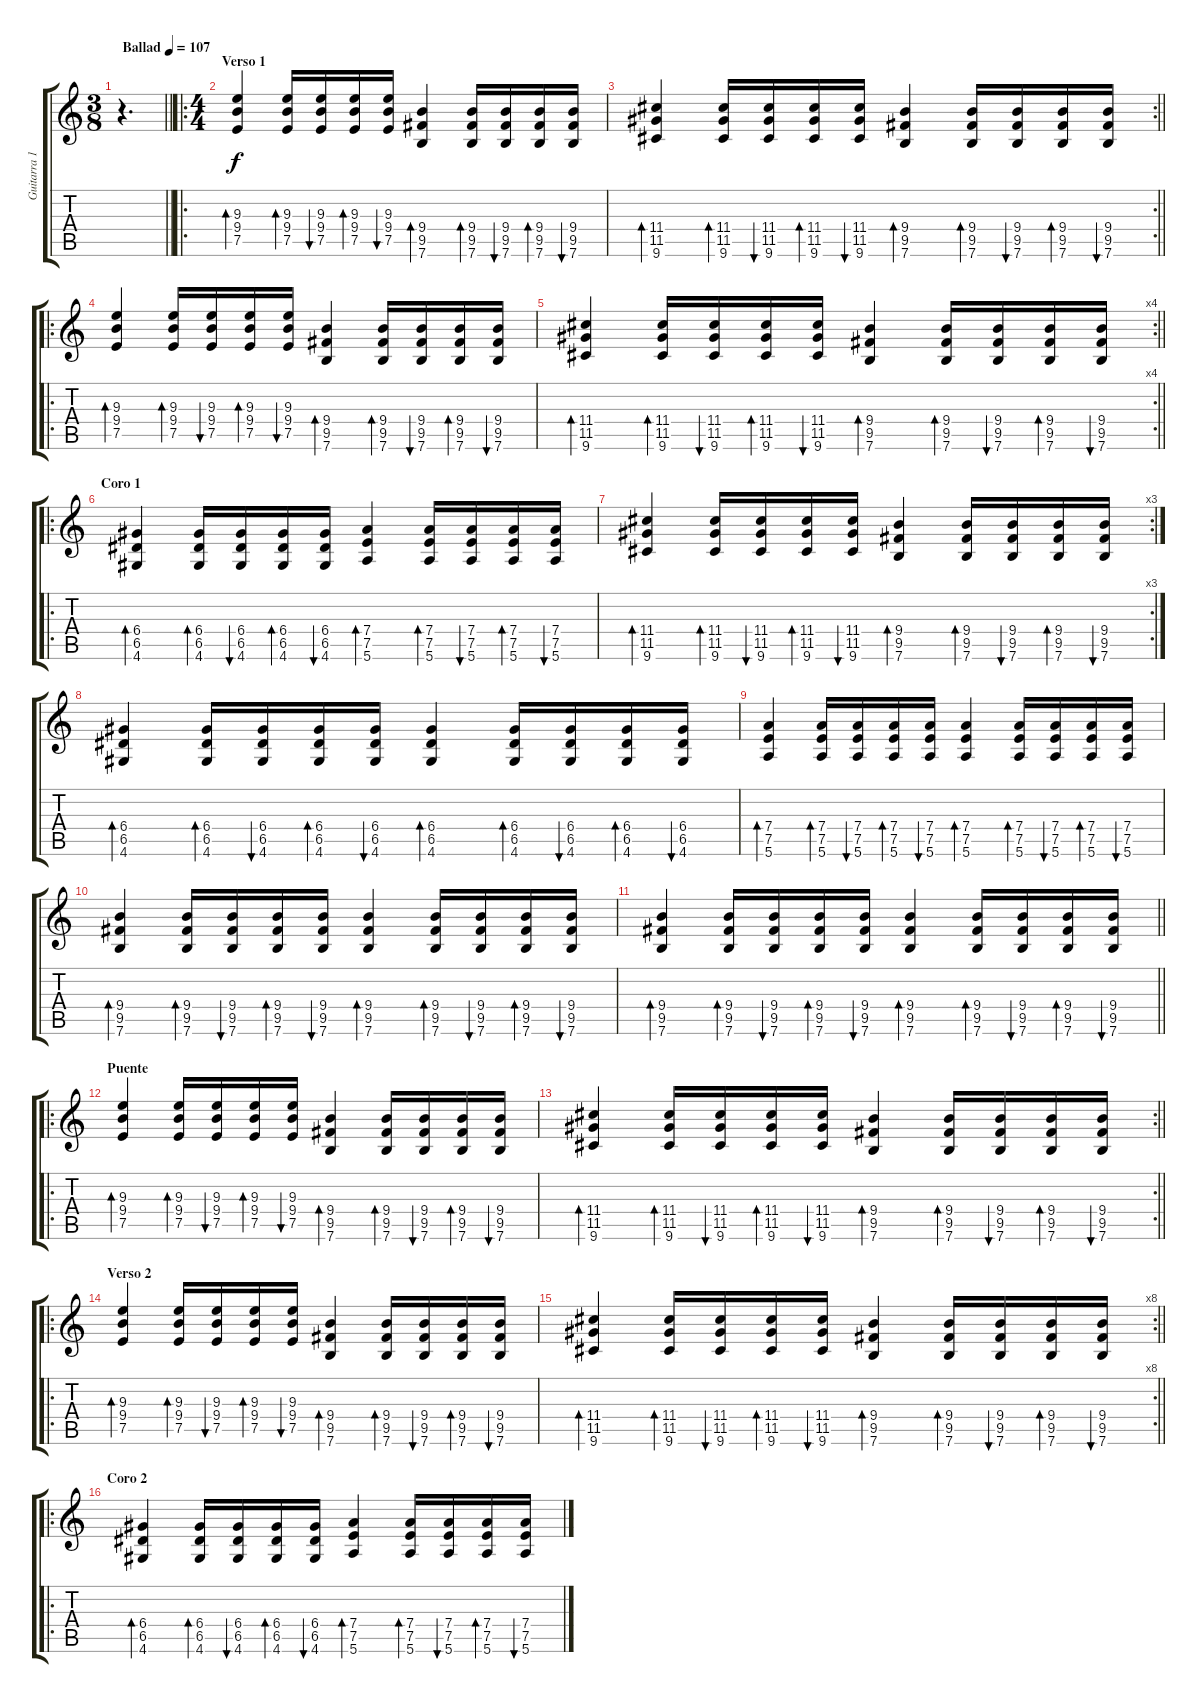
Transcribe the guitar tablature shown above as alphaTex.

\track ("Guitarra 1" "Guitarra 1") {instrument acousticguitarsteel}
\staff {score tabs}
\tuning (E4 B3 G3 D3 A2 E2) {hide}
\ts (3 8)
\tempo (107 "Ballad")
\clef g2
\barLineRight lightlight
\ks c
r.4{d dy f instrument acousticguitarsteel} |
\ro
\ts (4 4)
\section ("" "Verso 1")
(9.3 9.4 7.5).4{bd 60} (9.3 9.4 7.5).16{bd 60} (9.3 9.4 7.5).16{bu 60} (9.3 9.4 7.5).16{bd 60} (9.3 9.4 7.5).16{bu 60} (9.4 9.5 7.6).4{bd 60} (9.4 9.5 7.6).16{bd 60} (9.4 9.5 7.6).16{bu 60} (9.4 9.5 7.6).16{bd 60} (9.4 9.5 7.6).16{bu 60} |
\rc 2
\barLineRight lightlight
(11.4 11.5 9.6).4{bd 60} (11.4 11.5 9.6).16{bd 60} (11.4 11.5 9.6).16{bu 60} (11.4 11.5 9.6).16{bd 60} (11.4 11.5 9.6).16{bu 60} (9.4 9.5 7.6).4{bd 60} (9.4 9.5 7.6).16{bd 60} (9.4 9.5 7.6).16{bu 60} (9.4 9.5 7.6).16{bd 60} (9.4 9.5 7.6).16{bu 60} |
\ro
(9.3 9.4 7.5).4{bd 60} (9.3 9.4 7.5).16{bd 60} (9.3 9.4 7.5).16{bu 60} (9.3 9.4 7.5).16{bd 60} (9.3 9.4 7.5).16{bu 60} (9.4 9.5 7.6).4{bd 60} (9.4 9.5 7.6).16{bd 60} (9.4 9.5 7.6).16{bu 60} (9.4 9.5 7.6).16{bd 60} (9.4 9.5 7.6).16{bu 60} |
\rc 4
\barLineRight lightlight
(11.4 11.5 9.6).4{bd 60} (11.4 11.5 9.6).16{bd 60} (11.4 11.5 9.6).16{bu 60} (11.4 11.5 9.6).16{bd 60} (11.4 11.5 9.6).16{bu 60} (9.4 9.5 7.6).4{bd 60} (9.4 9.5 7.6).16{bd 60} (9.4 9.5 7.6).16{bu 60} (9.4 9.5 7.6).16{bd 60} (9.4 9.5 7.6).16{bu 60} |
\ro
\section ("" "Coro 1")
(6.4 6.5 4.6).4{bd 60} (6.4 6.5 4.6).16{bd 60} (6.4 6.5 4.6).16{bu 60} (6.4 6.5 4.6).16{bd 60} (6.4 6.5 4.6).16{bu 60} (7.4 7.5 5.6).4{bd 60} (7.4 7.5 5.6).16{bd 60} (7.4 7.5 5.6).16{bu 60} (7.4 7.5 5.6).16{bd 60} (7.4 7.5 5.6).16{bu 60} |
\rc 3
(11.4 11.5 9.6).4{bd 60} (11.4 11.5 9.6).16{bd 60} (11.4 11.5 9.6).16{bu 60} (11.4 11.5 9.6).16{bd 60} (11.4 11.5 9.6).16{bu 60} (9.4 9.5 7.6).4{bd 60} (9.4 9.5 7.6).16{bd 60} (9.4 9.5 7.6).16{bu 60} (9.4 9.5 7.6).16{bd 60} (9.4 9.5 7.6).16{bu 60} |
(6.4 6.5 4.6).4{bd 60} (6.4 6.5 4.6).16{bd 60} (6.4 6.5 4.6).16{bu 60} (6.4 6.5 4.6).16{bd 60} (6.4 6.5 4.6).16{bu 60} (6.4 6.5 4.6).4{bd 60} (6.4 6.5 4.6).16{bd 60} (6.4 6.5 4.6).16{bu 60} (6.4 6.5 4.6).16{bd 60} (6.4 6.5 4.6).16{bu 60} |
(7.4 7.5 5.6).4{bd 60} (7.4 7.5 5.6).16{bd 60} (7.4 7.5 5.6).16{bu 60} (7.4 7.5 5.6).16{bd 60} (7.4 7.5 5.6).16{bu 60} (7.4 7.5 5.6).4{bd 60} (7.4 7.5 5.6).16{bd 60} (7.4 7.5 5.6).16{bu 60} (7.4 7.5 5.6).16{bd 60} (7.4 7.5 5.6).16{bu 60} |
(9.4 9.5 7.6).4{bd 60} (9.4 9.5 7.6).16{bd 60} (9.4 9.5 7.6).16{bu 60} (9.4 9.5 7.6).16{bd 60} (9.4 9.5 7.6).16{bu 60} (9.4 9.5 7.6).4{bd 60} (9.4 9.5 7.6).16{bd 60} (9.4 9.5 7.6).16{bu 60} (9.4 9.5 7.6).16{bd 60} (9.4 9.5 7.6).16{bu 60} |
\barLineRight lightlight
(9.4 9.5 7.6).4{bd 60} (9.4 9.5 7.6).16{bd 60} (9.4 9.5 7.6).16{bu 60} (9.4 9.5 7.6).16{bd 60} (9.4 9.5 7.6).16{bu 60} (9.4 9.5 7.6).4{bd 60} (9.4 9.5 7.6).16{bd 60} (9.4 9.5 7.6).16{bu 60} (9.4 9.5 7.6).16{bd 60} (9.4 9.5 7.6).16{bu 60} |
\ro
\section ("" "Puente")
(9.3 9.4 7.5).4{bd 60} (9.3 9.4 7.5).16{bd 60} (9.3 9.4 7.5).16{bu 60} (9.3 9.4 7.5).16{bd 60} (9.3 9.4 7.5).16{bu 60} (9.4 9.5 7.6).4{bd 60} (9.4 9.5 7.6).16{bd 60} (9.4 9.5 7.6).16{bu 60} (9.4 9.5 7.6).16{bd 60} (9.4 9.5 7.6).16{bu 60} |
\rc 2
\barLineRight lightlight
(11.4 11.5 9.6).4{bd 60} (11.4 11.5 9.6).16{bd 60} (11.4 11.5 9.6).16{bu 60} (11.4 11.5 9.6).16{bd 60} (11.4 11.5 9.6).16{bu 60} (9.4 9.5 7.6).4{bd 60} (9.4 9.5 7.6).16{bd 60} (9.4 9.5 7.6).16{bu 60} (9.4 9.5 7.6).16{bd 60} (9.4 9.5 7.6).16{bu 60} |
\ro
\section ("" "Verso 2")
(9.3 9.4 7.5).4{bd 60} (9.3 9.4 7.5).16{bd 60} (9.3 9.4 7.5).16{bu 60} (9.3 9.4 7.5).16{bd 60} (9.3 9.4 7.5).16{bu 60} (9.4 9.5 7.6).4{bd 60} (9.4 9.5 7.6).16{bd 60} (9.4 9.5 7.6).16{bu 60} (9.4 9.5 7.6).16{bd 60} (9.4 9.5 7.6).16{bu 60} |
\rc 8
\barLineRight lightlight
(11.4 11.5 9.6).4{bd 60} (11.4 11.5 9.6).16{bd 60} (11.4 11.5 9.6).16{bu 60} (11.4 11.5 9.6).16{bd 60} (11.4 11.5 9.6).16{bu 60} (9.4 9.5 7.6).4{bd 60} (9.4 9.5 7.6).16{bd 60} (9.4 9.5 7.6).16{bu 60} (9.4 9.5 7.6).16{bd 60} (9.4 9.5 7.6).16{bu 60} |
\ro
\section ("" "Coro 2")
(6.4 6.5 4.6).4{bd 60} (6.4 6.5 4.6).16{bd 60} (6.4 6.5 4.6).16{bu 60} (6.4 6.5 4.6).16{bd 60} (6.4 6.5 4.6).16{bu 60} (7.4 7.5 5.6).4{bd 60} (7.4 7.5 5.6).16{bd 60} (7.4 7.5 5.6).16{bu 60} (7.4 7.5 5.6).16{bd 60} (7.4 7.5 5.6).16{bu 60}
